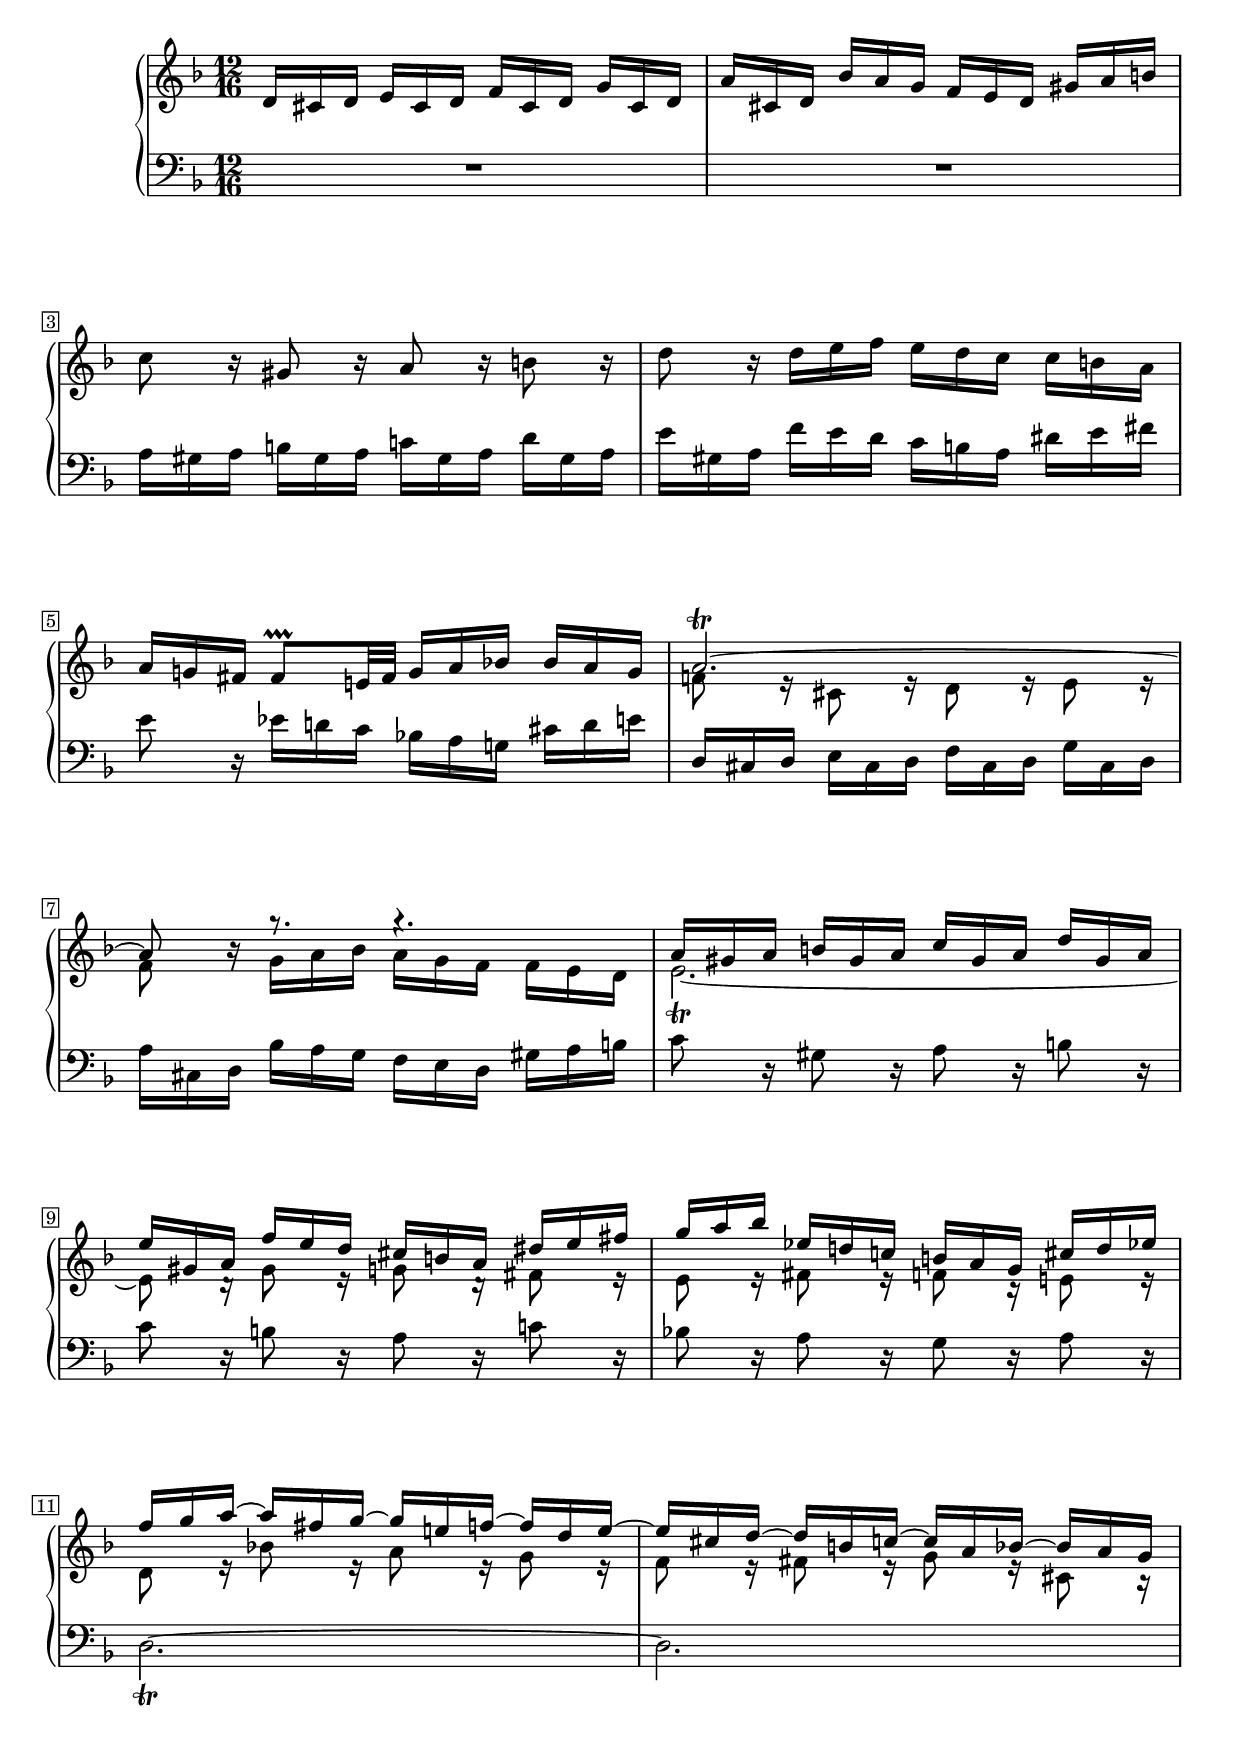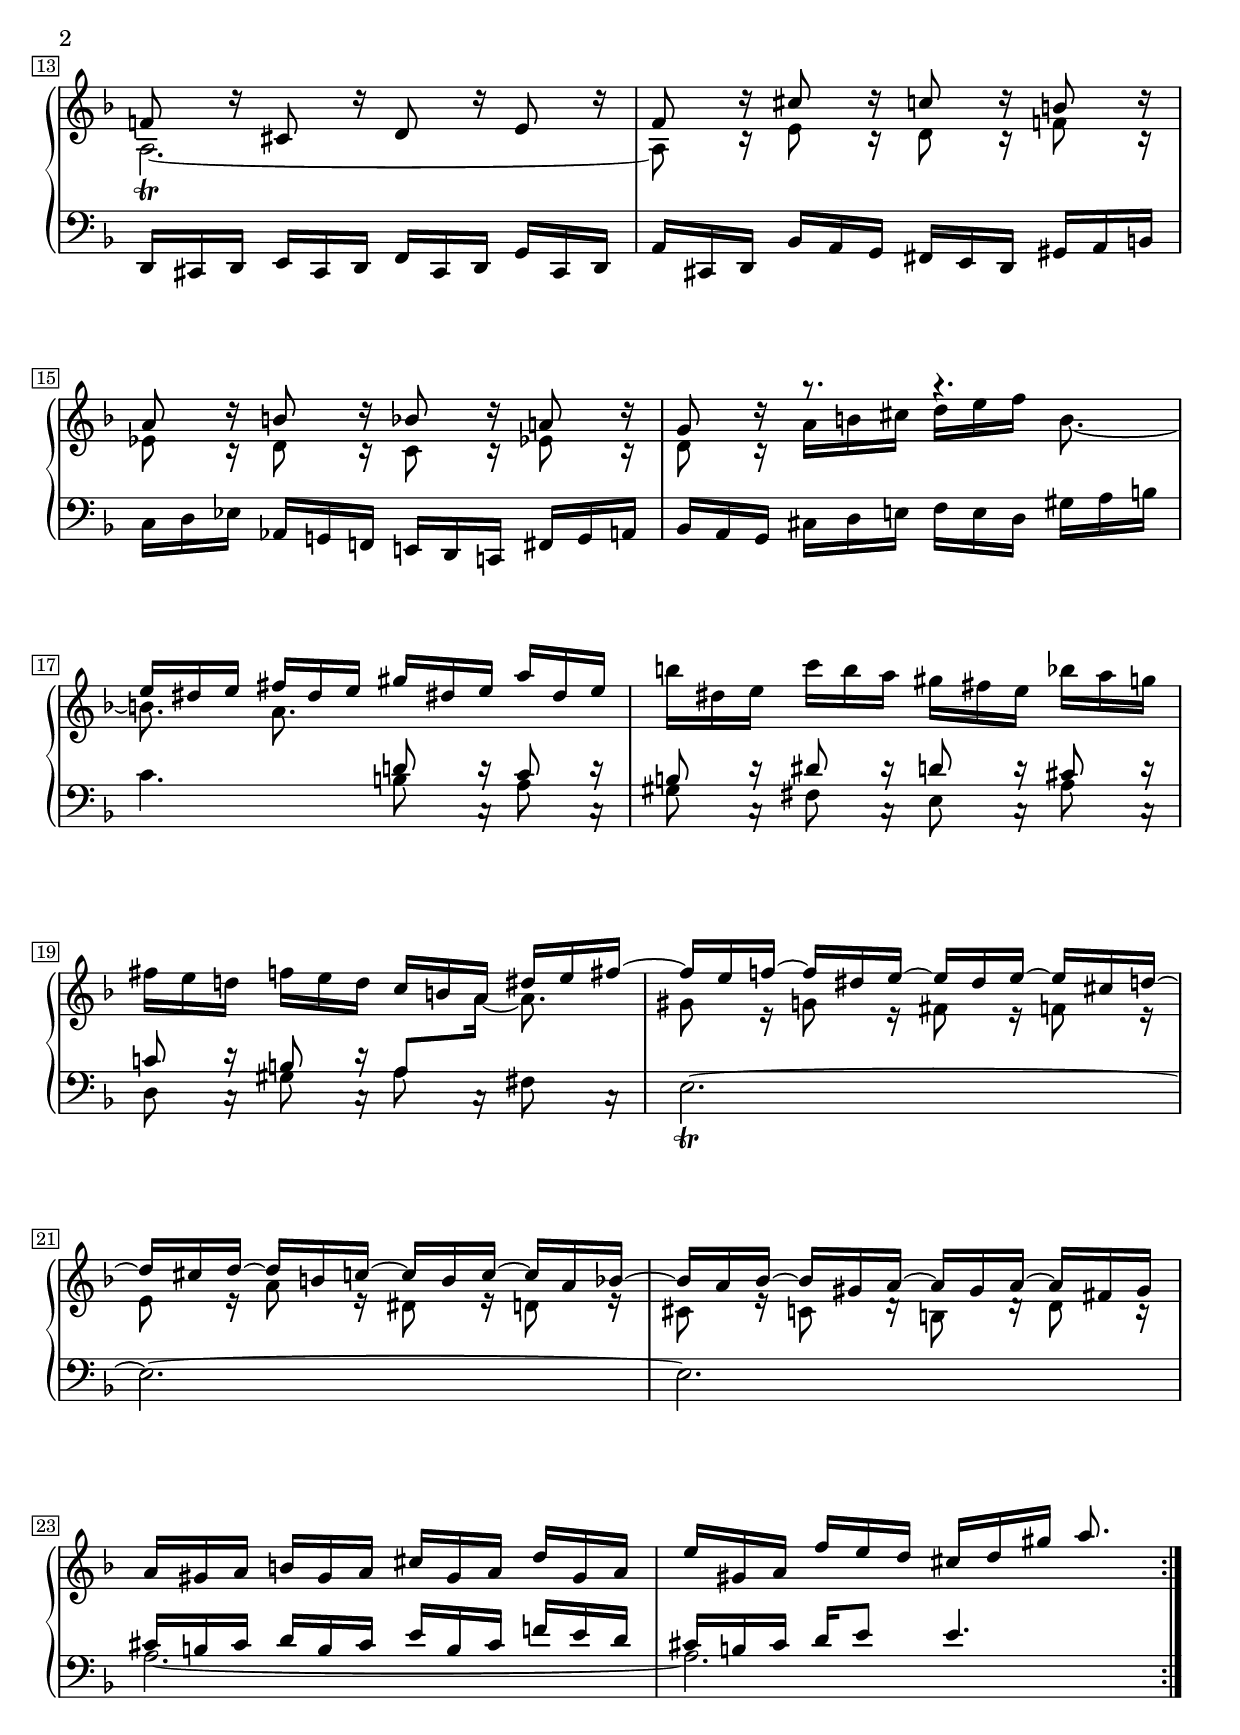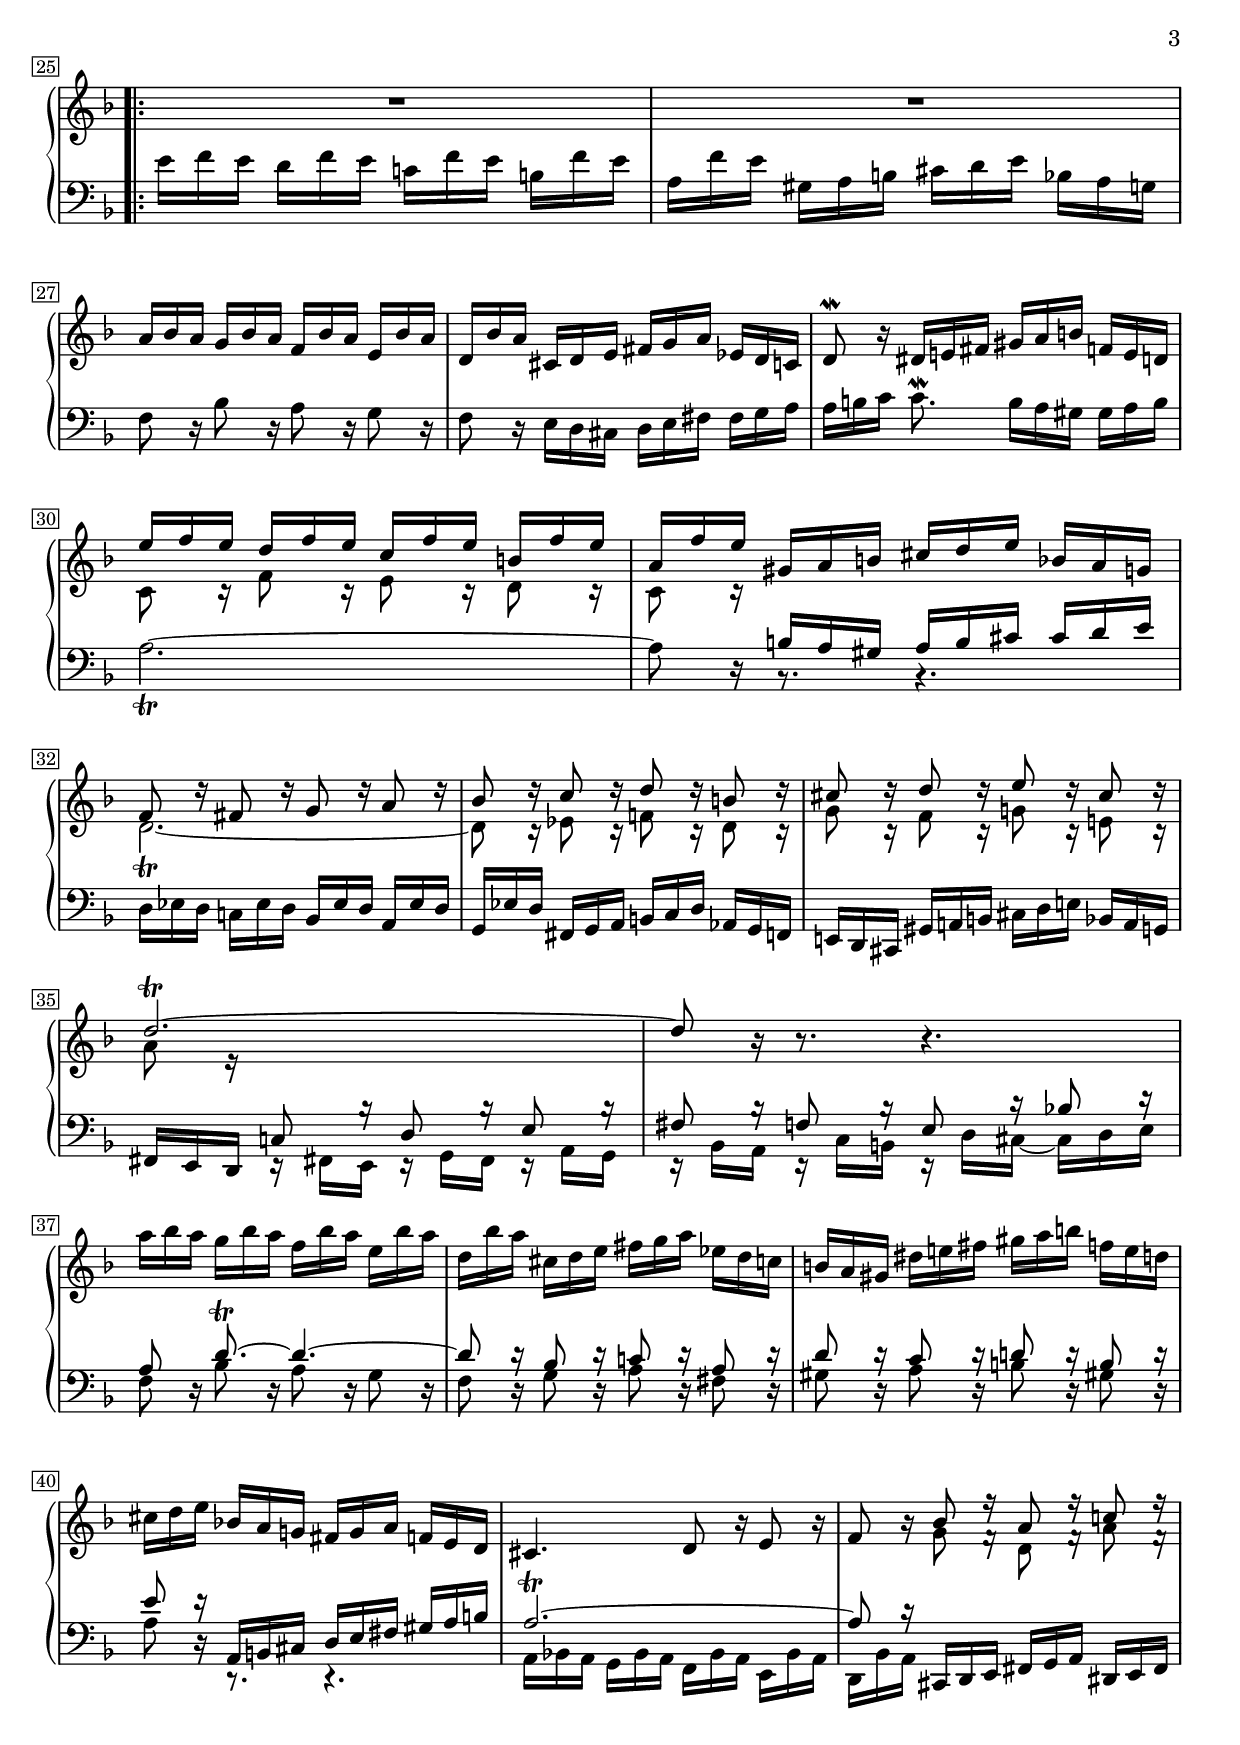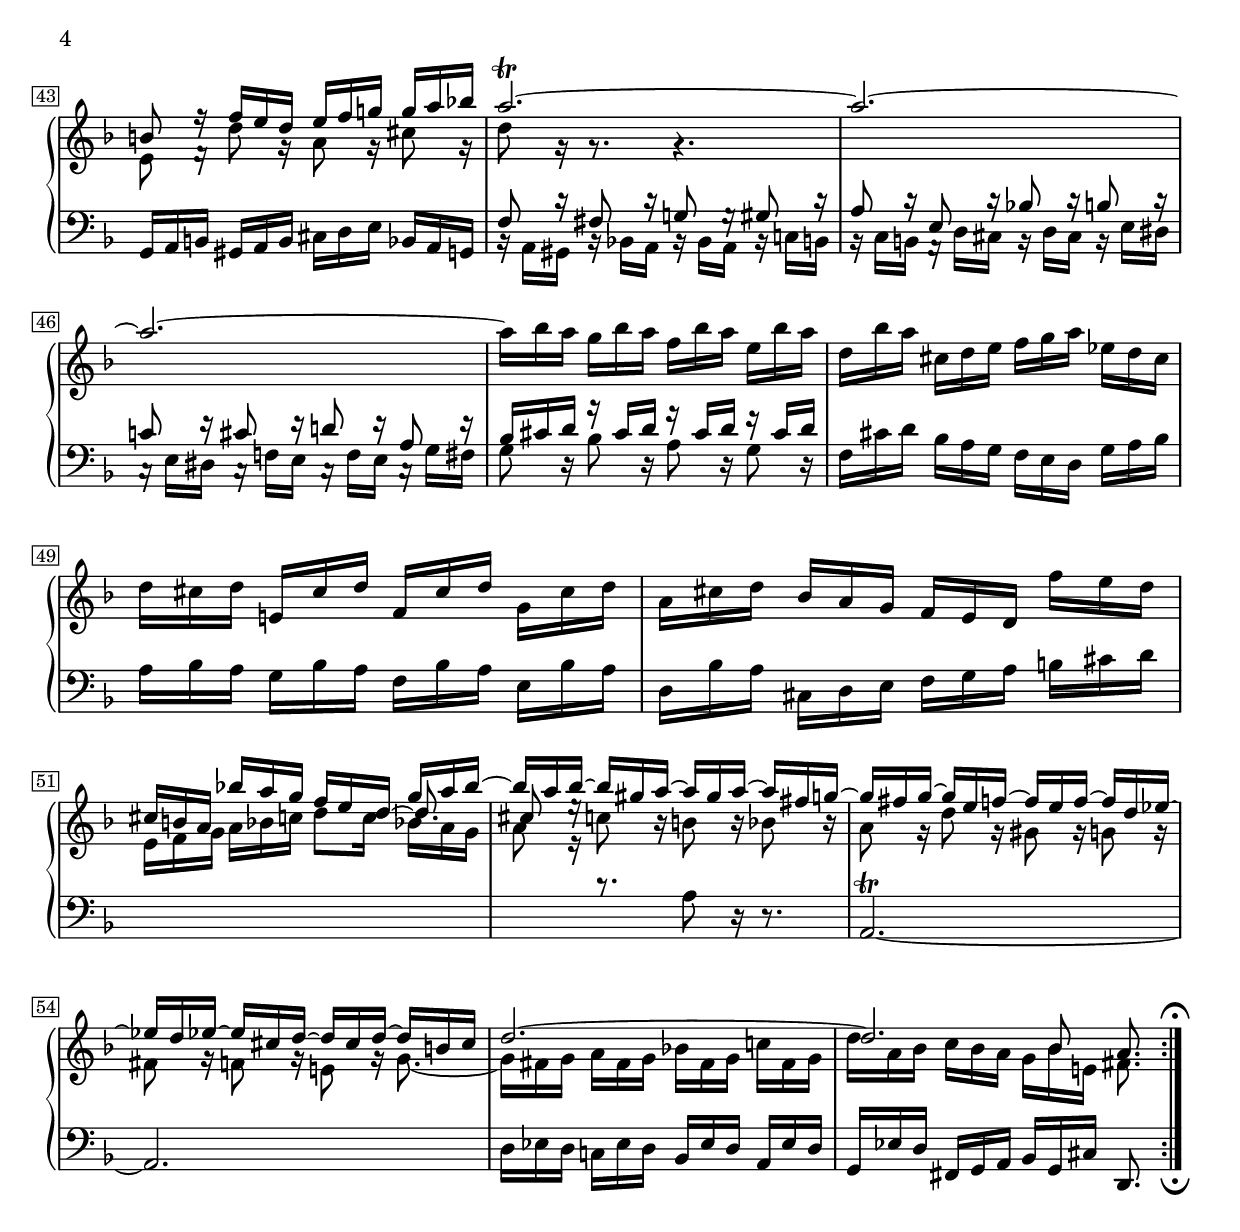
Global = {
  \key d \minor
  \time 12/16
  \include "../../global.ly"
}

Soprano = \context Voice = "one" \relative c' {
  \voiceOne
  \stemNeutral\tieNeutral
  \override MultiMeasureRest.staff-position = #0
  \override Rest.staff-position = #0
  \label #'SuiteVIGigue
  \repeat volta 2 {
  %1
  | d16 cis d e cis d f cis d g cis, d
  | a' cis, d bes' a g f e d gis a b
  \break
  | c8 r16 gis8 r16 a8 r16 b8 r16
  | d8 r16 d e f e d c c b a
  \break
  %5
  | a g! fis fis8\prallprall e!32 fis g16 a bes bes a g
  | \stemUp\tieUp a2.~\trill
  \break
  | a8 r16 g'8.\rest g4.\rest
  | a,16 gis a b gis a c gis a d gis, a
  \break
  | e' gis, a f' e d cis b a dis e fis
  %10
  | g a bes ees, d c b a g cis d ees
  \break
  | f g a~ a fis g~ g e f~ f d e~
  | e cis d~ d b c~ c a bes~ bes a g
  \break
  | f8 d'16\rest cis,8 d'16\rest d,8 d'16\rest e,8 d'16\rest
  | f,8 d'16\rest cis8 d16\rest c8 d16\rest b8 d16\rest
  \break
  %15
  | a8 d16\rest b8 d16\rest bes8 d16\rest a!8 d16\rest
  | g,8 d'16\rest a'8.\rest a4.\rest
  \break
  | e16 dis e fis dis e gis dis e a dis, e
  | \stemNeutral b' dis, e c' b a gis fis e bes' a g
  \break
  | fis e d f e d \stemUp c b a dis e fis~
  %20
  | fis e f~ f dis e~ e dis e~ e cis d~
  \break
  | d cis d~ d b c~ c b c~ c a bes~
  | bes a bes~ bes gis a~ a gis a~ a fis gis
  \break
  | a gis a b gis a cis gis a d gis, a
  | e' gis, a f' e d cis d gis a8.
  }
  \pageBreak
  \repeat volta 2 {
  %25
  | R1*12/16*2
  \break
  | s1*12/16*3
  \break
  %30
  | e16 f e d f e c f e b f' e
  | a, f' e gis, a b cis d e bes a g
  \break
  | f8 d'16\rest fis,8 d'16\rest g,8 d'16\rest a8 d16\rest
  | bes8 d16\rest c8 d16\rest d8 d16\rest b8 d16\rest
  | cis8 d16\rest d8 d16\rest e8 d16\rest cis8 d16\rest
  \break
  %35
  | d2.~\trill
  | d8 r16 r8. r4.
  \break
  | \stemNeutral
    a'16 bes a g bes a f bes a e bes' a
  | d, bes' a cis, d e fis g a ees d c!
  | b a gis dis' e fis gis a b f e d
  \break
  %40
  | cis d e bes a g fis g a f e d
  | cis4. d8 r16 e8 r16
  | \stemUp f8 r16 bes8 f'16\rest a,8 f'16\rest c8 f16\rest
  \break
  | b,8 f'16\rest f e d e f g g a bes
  | a2.~\trill
  %45
  | a~
  \break
  | a~
  | \stemNeutral
    a16 bes a g bes a f bes a e bes' a
  | d, bes' a cis, d e f g a ees d cis
  | d cis d e,! cis' d f, cis' d g, cis d
  %50
  | a cis d bes a g f e d f' e d
  \break
  | \stemUp
    cis b a bes'! a g f e d g a bes~
  | bes a bes~ bes gis a~ a gis a~ a fis g~
  | g fis g~ g e f!~ f e f~ f d ees~
  | ees d ees~ ees cis d~ d cis d~ d b cis
  %55
  | d2.~
  | d
    \override Score.TextMark.self-alignment-X = #CENTER
    \textEndMark \markup { \musicglyph "scripts.ufermata" }
  }
  \fine
}

Alto = \context Voice = "two" \relative c' {
  \voiceTwo
  \stemDown\tieDown
  \override Rest.staff-position = #0
  %1
  | s1*12/16*5
  | f8 e16\rest cis8 e16\rest d8 e16\rest e8 e16\rest
  | f8 s16 g a bes a g f f e d
  | e2.~\trill
  | e8 d16\rest gis8 e16\rest g8 d16\rest fis8 e16\rest
  %10
  | e8 e16\rest fis8 e16\rest f8 c16\rest e8 e16\rest
  | d8 e16\rest bes'!8 e,16\rest a8 e16\rest g8 e16\rest
  | f8 e16\rest fis8 e16\rest g8 e16\rest cis8 b16\rest
  | a2.~\trill
  | a8 c16\rest e8 c16\rest d8 c16\rest f!8 c16\rest
  %15
  | ees8 c16\rest d8 c16\rest c8 c16\rest ees8 c16\rest
  | d8 c16\rest a' b cis d e f b,8.~
  | b a
    \change Staff = "lower" \voiceThree
    d,!8 d16\rest c8 d16\rest
  | b8 d16\rest dis8 d16\rest d8 d16\rest cis8 d16\rest
  | c!8 d16\rest b8 d16\rest a8
    \change Staff = "upper" \voiceTwo
    a'16~ a8.
  %20
  | gis8 e16\rest g8 e16\rest fis8 e16\rest f8 e16\rest
  | e8 e16\rest a8 e16\rest dis8 e16\rest d8 e16\rest
  | cis8 e16\rest c8 d16\rest b8 d16\rest d8 c16\rest
  | \change Staff = "lower" \voiceThree
    cis b cis d b cis e b cis f e d
  | cis b cis d e8 e4.
  %25
  | \change Staff = "upper" \voiceTwo
    s1*12/16*2
  | \stemNeutral a16 bes a g bes a f bes a e bes' a
  | d, bes' a cis, d e fis g a ees d c
  | d8^\mordent r16 dis e fis gis a b f e d
  %30
  | \stemDown
    c8 c16\rest f8 c16\rest e8 c16\rest d8 c16\rest
  | c8 c16\rest
    \change Staff = "lower" \voiceThree
    b a gis a b cis cis d e
  | \change Staff = "upper" \voiceTwo
    d2.~\trill
  | d8 c16\rest ees8 c16\rest f8 c16\rest d8 c16\rest
  | g'8 c,16\rest f8 c16\rest g'8 c,16\rest e8 c16\rest
  %35
  | a'8 e16\rest
    \change Staff = "lower" \voiceThree
    c,8 b'16\rest d,8 b'16\rest e,8 b'16\rest
  | fis8 b16\rest f8 b16\rest e,8 c'16\rest bes!8 d16\rest
  | a8 s16 d8.~^\trill d4.~
  | d8 d16\rest bes8 d16\rest c8 d16\rest a8 d16\rest
  | d8 d16\rest c8 d16\rest d8 d16\rest b8 d16\rest
  %40
  | e8 e16\rest
    \change Staff = "lower" \voiceThree
    a,, b cis d e fis gis a b
  | a2.~\trill
  | a8 c16\rest
    \change Staff = "upper" \voiceTwo
    g'8 f16\rest d8 f16\rest a8 f16\rest
  | e8 f16\rest d'8 g,16\rest a8 g16\rest cis8 g16\rest
  | d'8 g,16\rest g8.\rest g4.\rest
  %45
  | s1*12/16*6
  | s4. s8 \once\omit Flag \once\omit Stem d'16^~ \stemUp \shiftOn d8.
  | cis8 e16\rest \stemDown c8 r16 b8 r16 bes8 r16
  | a8 g16\rest d'8 g,16\rest gis8 g16\rest g8 g16\rest
  | fis8 g16\rest f8 g16\rest e!8 g16\rest g8.~
  %50
  | g16 fis g a fis g bes fis g c fis, g
  | \stemUp s4. s16 bes8 a8.
}

Tenor = \context Voice = "three" \relative c {
  \voiceThree
  \stemUp\tieUp
  \override Rest.staff-position = #0
  | s1*12/16*43
  %45
  | f8 c'16\rest fis,8 c'16\rest g8 gis16\rest gis8 c16\rest
  | a8 c16\rest e,8 c'16\rest bes8 c16\rest b8 c16\rest
  | c!8 e16\rest cis8 e16\rest d8 e16\rest a,8 e'16\rest
  | bes cis d a'16\rest cis, d g16\rest cis, d f16\rest cis d
  | s1*12/16*8
  %56
  | \change Staff = "upper" \voiceTwo
    d'16 a bes c bes a g bes e, fis8.
}

Bass = \context Voice = "four" \relative c' {
  \voiceFour
  \stemNeutral\tieNeutral
  \override MultiMeasureRest.staff-position = #0
  \override Rest.staff-position = #0
  \repeat volta 2 {
  %1
  | R1*12/16*2
  | a16 gis a b gis a c gis a d gis, a
  | e' gis, a f' e d c b a dis e fis
  %5
  | e8 r16 ees d c bes a g cis d e
  | d,16 cis d e cis d f cis d g cis, d
  | a' cis, d bes' a g f e d gis a b
  | c8 r16 gis8 r16 a8 r16 b8 r16
  | c8 r16 b8 r16 a8 r16 c!8 r16
  %10
  | bes8 r16 a8 r16 g8 r16 a8 r16
  | d,2.~\trill
  | d
  | d,16 cis d e cis d f cis d g cis, d
  | a' cis, d bes' a g fis e d gis a b
  %15
  | c d ees aes, g f e! d c fis g a!
  | bes a g cis d e f e d gis a b
  | \stemDown\tieDown c4. b8 c,16\rest a'8 c,16\rest
  | gis'8 c,16\rest fis8 c16\rest e8 c16\rest a'8 c,16\rest
  | d8 c16\rest gis'8 c,16\rest a'8 c,16\rest fis8 c16\rest
  %20
  | \stemNeutral\tieNeutral e2.~\trill
  | e~
  | e
  | \stemDown\tieDown a~
  | a
  }
  \repeat volta 2 {
  %25
  | \stemNeutral\tieNeutral
    e'16 f e d f e c f e b f' e
  | a, f' e gis, a b cis d e bes a g
  | f8 r16 bes8 r16 a8 r16 g8 r16
  | f8 r16 e d cis d e fis fis g a
  | a b c c8.^\mordent b16 a gis gis a b
  %30
  | a2.~\trill
  | a8 r16 b,8.\rest b4.\rest
  | d16 ees d c! ees d bes ees d a ees' d
  | g, ees' d fis, g a b c d aes g f
  | e! d cis gis' a b cis d e bes a g
  %35
  | fis e d
    \stemDown\tieDown
    e16\rest fis! e e16\rest g fis e16\rest a g
  | e16\rest bes' a e16\rest c' b e,16\rest d' cis~ cis d e
  | f8 r16 bes8 r16 a8 r16 g8 r16
  | f8 r16 g8 r16 a8 r16 fis8 r16
  | gis8 r16 a8 r16 b8 r16 gis!8 r16
  %40
  | a8 r16 d,,8.\rest d4.\rest
  | a'16 bes! a g bes a f bes a e bes' a
  | d, bes' a \stemNeutral cis, d e fis g a dis, e fis
  | g a b gis a b cis d e bes a g
  | \stemDown
    b16\rest a gis b16\rest bes! a b16\rest bes a b16\rest c b
  %45
  | b16\rest c b a16\rest d cis b16\rest d cis b16\rest e dis
  | c16\rest e dis c16\rest f! e c16\rest f e c16\rest g' fis
  | g8 r16 bes8 r16 a8 r16 g8 r16
  | f cis' d bes a g f e d g a bes
  | a bes a g bes a f bes a e bes' a
  %50
  | d, bes' a cis, d e f g a b cis d
  | \change Staff = "upper" \voiceTwo
    e f g a bes c d8 c16 bes!16 a g
  | a8 e16\rest
    \change Staff = "lower" \voiceFour
    c8.\rest a8 r16 r8.
  | \stemNeutral a,2.~^\trill
  | a
  %55
  | d16 ees d c! ees d bes ees d a ees' d
  | g, ees' d fis, g a bes g cis d,8.
    \tweak direction #DOWN
    \textEndMark \markup { \musicglyph "scripts.dfermata" }
  }
  \fine
}

\score {
  \new PianoStaff
  <<
    \accidentalStyle Score.piano
    \context Staff = "upper" <<
      \set Staff.midiInstrument = #"acoustic grand"
      \Global
      \clef treble
      \Soprano
      \Alto
    >>
    \context Staff = "lower" <<
      \set Staff.midiInstrument = #"acoustic grand"
      \Global
      \clef bass
      \Tenor
      \Bass
    >>
  >>
  \header {
    composer = ##f % "Johann Sebastian Bach"
    opus = ##f % "BWV 811"
    title = \markup { "Gigue" }
    subtitle = ##f
  }
  \layout {
    \context {
      \PianoStaff
      \override Parentheses.font-size = #-2
      \override TextScript.font-shape = #'italic
      \override TextScript.font-size = #-1
    }
  }
  \midi {
    \tempo 8. = 120
  }
}
